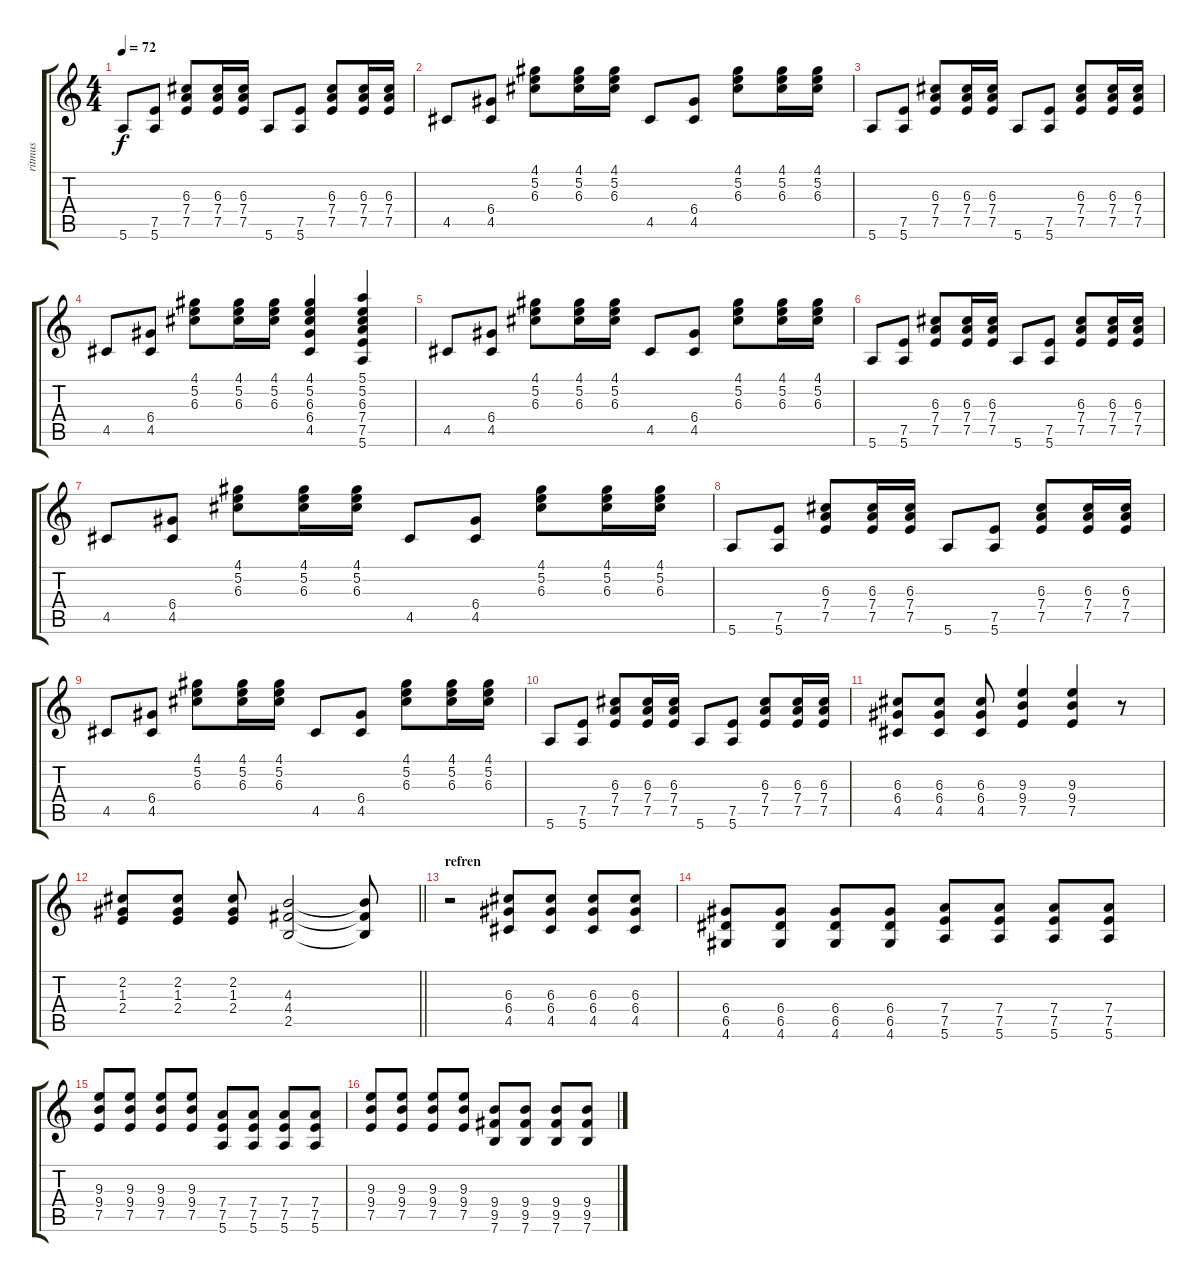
\track ("ritmus" "ritmus") {instrument acousticguitarsteel}
\staff {score tabs}
\tuning (E4 B3 G3 D3 A2 E2) {hide}
\ts (4 4)
\tempo 72
\clef g2
\ks c
5.6.8{dy f} (7.5 5.6).8 (6.3 7.4 7.5).8 (6.3 7.4 7.5).16 (6.3 7.4 7.5).16 5.6.8 (7.5 5.6).8 (6.3 7.4 7.5).8 (6.3 7.4 7.5).16 (6.3 7.4 7.5).16 |
4.5.8 (6.4 4.5).8 (4.1 5.2 6.3).8 (4.1 5.2 6.3).16 (4.1 5.2 6.3).16 4.5.8 (6.4 4.5).8 (4.1 5.2 6.3).8 (4.1 5.2 6.3).16 (4.1 5.2 6.3).16 |
5.6.8 (7.5 5.6).8 (6.3 7.4 7.5).8 (6.3 7.4 7.5).16 (6.3 7.4 7.5).16 5.6.8 (7.5 5.6).8 (6.3 7.4 7.5).8 (6.3 7.4 7.5).16 (6.3 7.4 7.5).16 |
4.5.8 (6.4 4.5).8 (4.1 5.2 6.3).8 (4.1 5.2 6.3).16 (4.1 5.2 6.3).16 (4.1 5.2 6.3 6.4 4.5).4 (5.1 5.2 6.3 7.4 7.5 5.6).4 |
4.5.8 (6.4 4.5).8 (4.1 5.2 6.3).8 (4.1 5.2 6.3).16 (4.1 5.2 6.3).16 4.5.8 (6.4 4.5).8 (4.1 5.2 6.3).8 (4.1 5.2 6.3).16 (4.1 5.2 6.3).16 |
5.6.8 (7.5 5.6).8 (6.3 7.4 7.5).8 (6.3 7.4 7.5).16 (6.3 7.4 7.5).16 5.6.8 (7.5 5.6).8 (6.3 7.4 7.5).8 (6.3 7.4 7.5).16 (6.3 7.4 7.5).16 |
4.5.8 (6.4 4.5).8 (4.1 5.2 6.3).8 (4.1 5.2 6.3).16 (4.1 5.2 6.3).16 4.5.8 (6.4 4.5).8 (4.1 5.2 6.3).8 (4.1 5.2 6.3).16 (4.1 5.2 6.3).16 |
5.6.8 (7.5 5.6).8 (6.3 7.4 7.5).8 (6.3 7.4 7.5).16 (6.3 7.4 7.5).16 5.6.8 (7.5 5.6).8 (6.3 7.4 7.5).8 (6.3 7.4 7.5).16 (6.3 7.4 7.5).16 |
4.5.8 (6.4 4.5).8 (4.1 5.2 6.3).8 (4.1 5.2 6.3).16 (4.1 5.2 6.3).16 4.5.8 (6.4 4.5).8 (4.1 5.2 6.3).8 (4.1 5.2 6.3).16 (4.1 5.2 6.3).16 |
5.6.8 (7.5 5.6).8 (6.3 7.4 7.5).8 (6.3 7.4 7.5).16 (6.3 7.4 7.5).16 5.6.8 (7.5 5.6).8 (6.3 7.4 7.5).8 (6.3 7.4 7.5).16 (6.3 7.4 7.5).16 |
(6.3 6.4 4.5).8 (6.3 6.4 4.5).8 (6.3 6.4 4.5).8 (9.3 9.4 7.5).4 (9.3 9.4 7.5).4 r.8 |
\barLineRight lightlight
(2.2 1.3 2.4).8 (2.2 1.3 2.4).8 (2.2 1.3 2.4).8 (4.3 4.4 2.5).2 (4.3{t} 4.4{t} 2.5{t}).8 |
\section ("" "refren")
r.2 (6.3 6.4 4.5).8{instrument distortionguitar} (6.3 6.4 4.5).8 (6.3 6.4 4.5).8 (6.3 6.4 4.5).8 |
(6.4 6.5 4.6).8 (6.4 6.5 4.6).8 (6.4 6.5 4.6).8 (6.4 6.5 4.6).8 (7.4 7.5 5.6).8 (7.4 7.5 5.6).8 (7.4 7.5 5.6).8 (7.4 7.5 5.6).8 |
(9.3 9.4 7.5).8 (9.3 9.4 7.5).8 (9.3 9.4 7.5).8 (9.3 9.4 7.5).8 (7.4 7.5 5.6).8 (7.4 7.5 5.6).8 (7.4 7.5 5.6).8 (7.4 7.5 5.6).8 |
(9.3 9.4 7.5).8 (9.3 9.4 7.5).8 (9.3 9.4 7.5).8 (9.3 9.4 7.5).8 (9.4 9.5 7.6).8 (9.4 9.5 7.6).8 (9.4 9.5 7.6).8 (9.4 9.5 7.6).8
